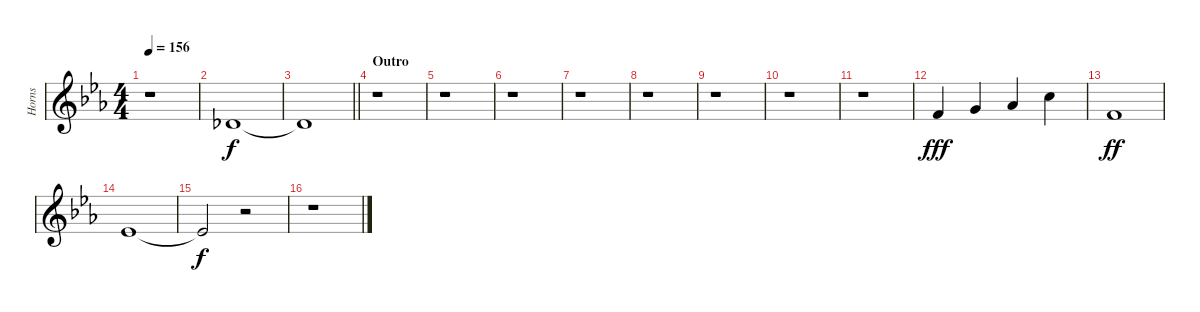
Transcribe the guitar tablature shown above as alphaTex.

\track ("Horns " "Horns ") {instrument frenchhorn}
\staff {score}
\tuning (E4 B3 G3 D3 A2 E2) {hide}
\ts (4 4)
\tempo 156
\clef g2
\ks cminor
r.1{dy f} |
6.3.1 |
\barLineRight lightlight
6.3{t}.1 |
\section ("" "Outro")
r.1 |
r.1 |
r.1 |
r.1 |
r.1 |
r.1 |
r.1 |
r.1 |
6.2.4{dy fff} 8.2.4 9.2.4 13.2.4 |
6.2.1{dy ff} |
8.3.1 |
8.3{t}.2{dy f} r.2 |
r.1
